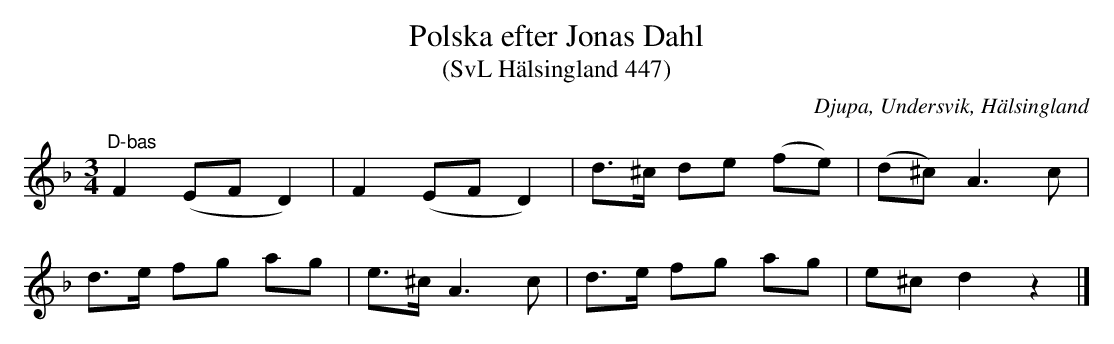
X:1
T:Polska efter Jonas Dahl
T:(SvL Hälsingland 447)
O:Djupa, Undersvik, Hälsingland
M:3/4
L:1/8
K:DM clef=treble
"^D-bas"F2 (EF D2) | F2 (EF D2) | d>^c de (fe) | (d^c) A3 c |
d>e fg ag | e>^c A3 c | d>e fg ag | e^c d2 z2 |]
